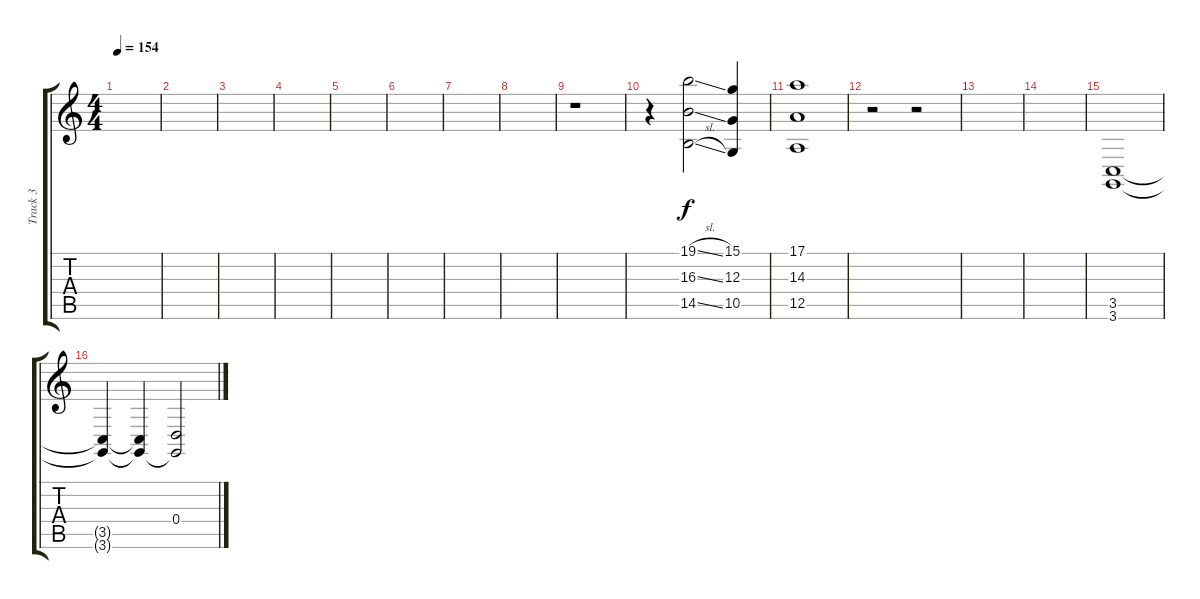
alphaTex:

\track ("Track 3" "Track 3") {instrument lead1square}
\staff {score tabs}
\tuning (E4 B3 G3 D3 A2 E2) {hide}
\ts (4 4)
\tempo 154
\clef g2
\ks c
|
|
|
|
|
|
|
|
r.1 |
r.4 (19.1{sl} 16.3{sl} 14.5{sl}).2 (15.1 12.3 10.5).4 |
(17.1 14.3 12.5).1 |
r.2 r.2 |
|
|
(3.5 3.6).1 |
(3.5{t} 3.6{t}).4 (3.5{t} 3.6{t}).4 (0.4 3.6{t}).2
